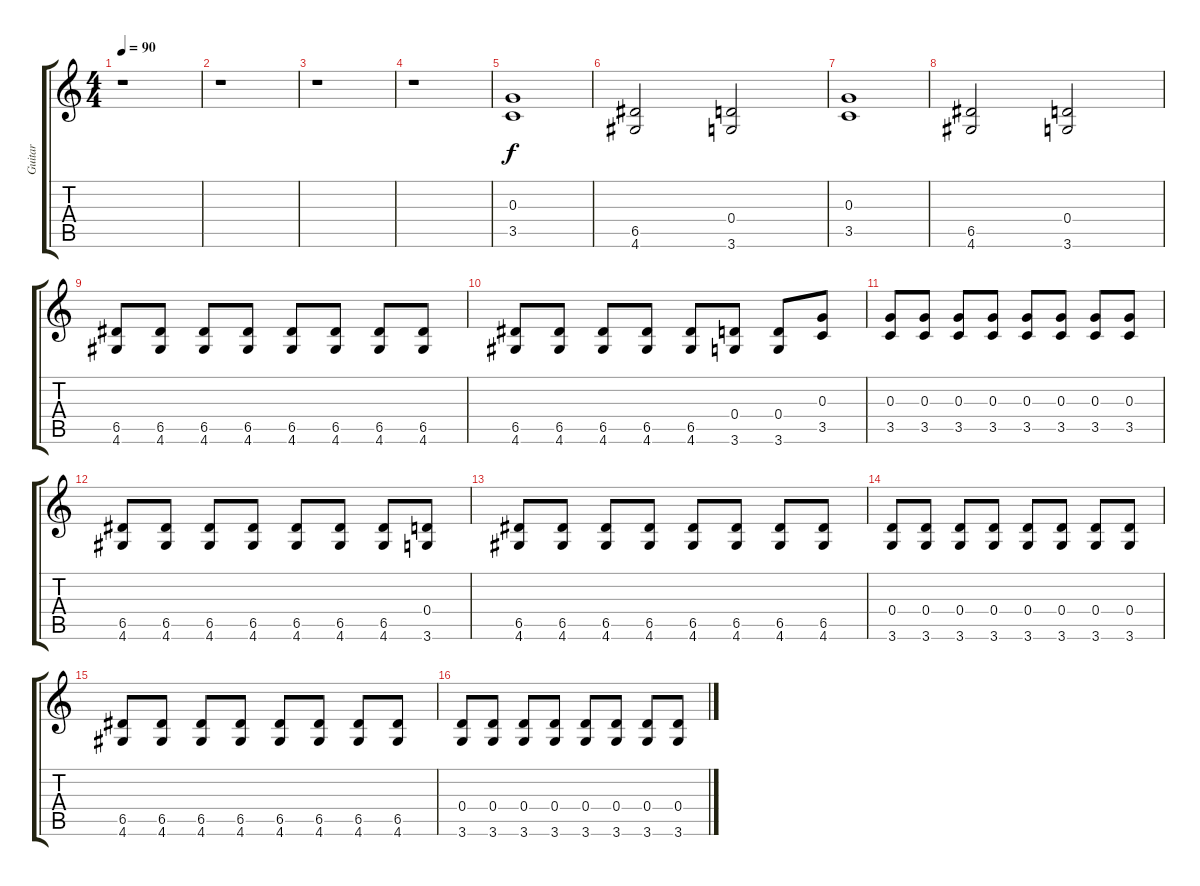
\track ("Guitar" "Guitar") {instrument distortionguitar}
\staff {score tabs}
\tuning (E4 B3 G3 D3 A2 E2) {hide}
\ts (4 4)
\tempo 90
\clef g2
\ks c
r.1{dy f} |
r.1 |
r.1 |
r.1 |
(0.3 3.5).1 |
(6.5 4.6).2 (0.4 3.6).2 |
(0.3 3.5).1 |
(6.5 4.6).2 (0.4 3.6).2 |
(6.5 4.6).8 (6.5 4.6).8 (6.5 4.6).8 (6.5 4.6).8 (6.5 4.6).8 (6.5 4.6).8 (6.5 4.6).8 (6.5 4.6).8 |
(6.5 4.6).8 (6.5 4.6).8 (6.5 4.6).8 (6.5 4.6).8 (6.5 4.6).8 (0.4 3.6).8 (0.4 3.6).8 (0.3 3.5).8 |
(0.3 3.5).8 (0.3 3.5).8 (0.3 3.5).8 (0.3 3.5).8 (0.3 3.5).8 (0.3 3.5).8 (0.3 3.5).8 (0.3 3.5).8 |
(6.5 4.6).8 (6.5 4.6).8 (6.5 4.6).8 (6.5 4.6).8 (6.5 4.6).8 (6.5 4.6).8 (6.5 4.6).8 (0.4 3.6).8 |
(6.5 4.6).8 (6.5 4.6).8 (6.5 4.6).8 (6.5 4.6).8 (6.5 4.6).8 (6.5 4.6).8 (6.5 4.6).8 (6.5 4.6).8 |
(0.4 3.6).8 (0.4 3.6).8 (0.4 3.6).8 (0.4 3.6).8 (0.4 3.6).8 (0.4 3.6).8 (0.4 3.6).8 (0.4 3.6).8 |
(6.5 4.6).8 (6.5 4.6).8 (6.5 4.6).8 (6.5 4.6).8 (6.5 4.6).8 (6.5 4.6).8 (6.5 4.6).8 (6.5 4.6).8 |
(0.4 3.6).8 (0.4 3.6).8 (0.4 3.6).8 (0.4 3.6).8 (0.4 3.6).8 (0.4 3.6).8 (0.4 3.6).8 (0.4 3.6).8
